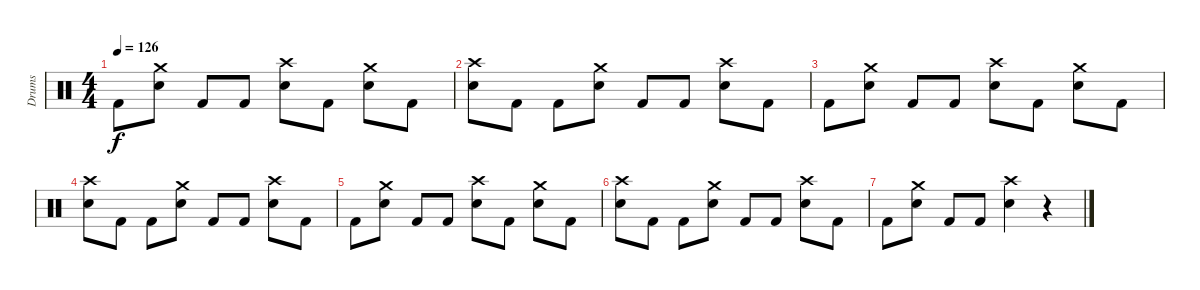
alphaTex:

\track ("Drums" "Drums") {instrument percussion}
\staff {score}
\articulation defaults
\ts (4 4)
\tempo 126
\clef neutral
\ks c "Kick (hit) 2".8{dy f}
("Crash medium (hit)" "Snare (hit) 2").8 "Kick (hit) 2".8 "Kick (hit) 2".8 ("Crash high (hit)" "Snare (hit) 2").8 "Kick (hit) 2".8 ("Crash medium (hit)" "Snare (hit) 2").8 "Kick (hit) 2".8 |
("Crash high (hit)" "Snare (hit) 2").8 "Kick (hit) 2".8 "Kick (hit) 2".8 ("Crash medium (hit)" "Snare (hit) 2").8 "Kick (hit) 2".8 "Kick (hit) 2".8 ("Crash high (hit)" "Snare (hit) 2").8 "Kick (hit) 2".8 |
"Kick (hit) 2".8 ("Crash medium (hit)" "Snare (hit) 2").8 "Kick (hit) 2".8 "Kick (hit) 2".8 ("Crash high (hit)" "Snare (hit) 2").8 "Kick (hit) 2".8 ("Crash medium (hit)" "Snare (hit) 2").8 "Kick (hit) 2".8 |
("Crash high (hit)" "Snare (hit) 2").8 "Kick (hit) 2".8 "Kick (hit) 2".8 ("Crash medium (hit)" "Snare (hit) 2").8 "Kick (hit) 2".8 "Kick (hit) 2".8 ("Crash high (hit)" "Snare (hit) 2").8 "Kick (hit) 2".8 |
"Kick (hit) 2".8 ("Crash medium (hit)" "Snare (hit) 2").8 "Kick (hit) 2".8 "Kick (hit) 2".8 ("Crash high (hit)" "Snare (hit) 2").8 "Kick (hit) 2".8 ("Crash medium (hit)" "Snare (hit) 2").8 "Kick (hit) 2".8 |
("Crash high (hit)" "Snare (hit) 2").8 "Kick (hit) 2".8 "Kick (hit) 2".8 ("Crash medium (hit)" "Snare (hit) 2").8 "Kick (hit) 2".8 "Kick (hit) 2".8 ("Crash high (hit)" "Snare (hit) 2").8 "Kick (hit) 2".8 |
"Kick (hit) 2".8 ("Crash medium (hit)" "Snare (hit) 2").8 "Kick (hit) 2".8 "Kick (hit) 2".8 ("Crash high (hit)" "Snare (hit) 2").4 r.4
